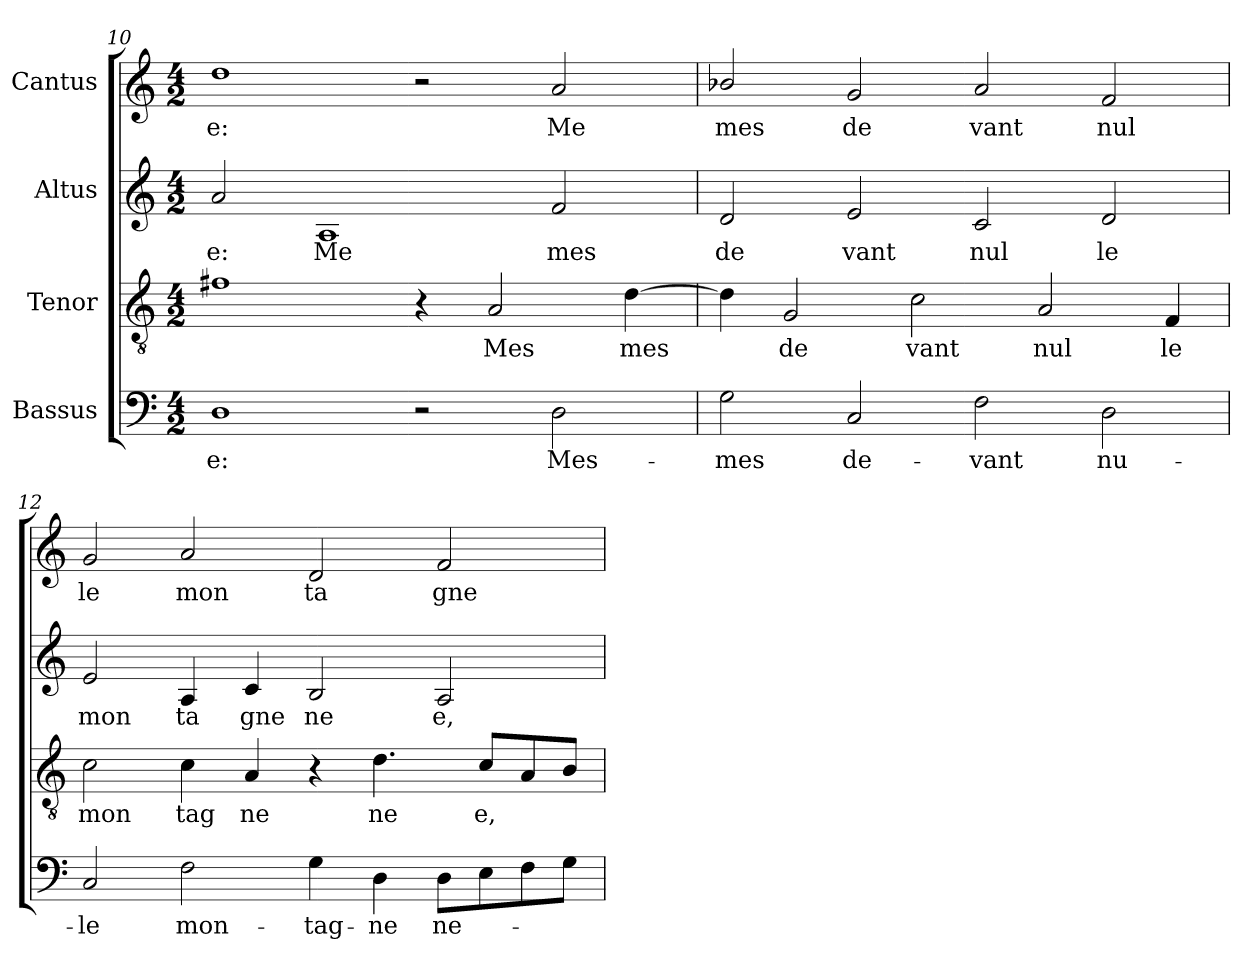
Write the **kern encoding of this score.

**kern	**text	**kern	**text	**kern	**text	**kern	**text
*part4	*part4	*part3	*part3	*part2	*part2	*part1	*part1
*staff4	*staff4	*staff3	*staff3	*staff2	*staff2	*staff1	*staff1
*I"Bassus	*	*I"Tenor	*	*I"Altus	*	*I"Cantus	*
!!LO:PB:g=z
*clefF4	*	*clefGv2	*	*clefG2	*	*clefG2	*
*M4/2	*	*M4/2	*	*M4/2	*	*M4/2	*
=10	=10	=10	=10	=10	=10	=10	=10
!	!LO:LY:b:cj	!	!	!	!LO:LY:b:cj	!	!LO:LY:b:cj
*^	*	*	*	*	*	*	*
1D	64ryy	-e:	1f#X	.	2a/	e:	1dd	-e:
.	1ryy	.	.	.	.	.	.	.
!	!	!	!	!	!	!LO:LY:b:cj	!	!
.	.	.	.	.	1A	Me	.	.
2r	.	.	4r	.	.	.	2r	.
.	2ryy	.	.	.	.	.	.	.
!	!	!	!	!LO:LY:b:cj	!	!	!	!
.	.	.	2A/	Mes	.	.	.	.
!	!	!LO:LY:b:cj	!	!	!	!LO:LY:b:cj	!	!LO:LY:b:cj
2D\	.	Mes-	.	.	2f/	mes	2a/	Me
.	4ryy	.	.	.	.	.	.	.
!	!	!	!	!LO:LY:b	!	!	!	!
.	.	.	[>4d\	mes	.	.	.	.
.	8...ryy	.	.	.	.	.	.	.
=11	=11	=11	=11	=11	=11	=11	=11	=11
!	!	!LO:LY:b:cj	!	!	!	!LO:LY:b:cj	!	!LO:LY:b:cj
*v	*v	*	*	*	*	*	*	*
2G\	-mes	4d\]	.	2d/	de	2b-X/	mes
!	!	!	!LO:LY:b:cj	!	!	!	!
.	.	2G/	de	.	.	.	.
!	!LO:LY:b:cj	!	!	!	!LO:LY:b:cj	!	!LO:LY:b:cj
2C/	de-	.	.	2e/	vant	2g/	de
!	!	!	!LO:LY:b:cj	!	!	!	!
.	.	2c\	vant	.	.	.	.
!	!LO:LY:b:cj	!	!	!	!LO:LY:b:cj	!	!LO:LY:b:cj
2F\	-vant	.	.	2c/	nul	2a/	vant
!	!	!	!LO:LY:b:cj	!	!	!	!
.	.	2A/	nul	.	.	.	.
!	!LO:LY:b:cj	!	!	!	!LO:LY:b:cj	!	!LO:LY:b:cj
2D\	nu-	.	.	2d/	le	2f/	nul
!	!	!	!LO:LY:b:cj	!	!	!	!
.	.	4F/	le	.	.	.	.
=12	=12	=12	=12	=12	=12	=12	=12
!	!LO:LY:b:cj	!	!LO:LY:b:cj	!	!LO:LY:b:cj	!	!LO:LY:b:cj
2C/	-le	2c\	mon	2e/	mon	2g/	le
!	!LO:LY:b:cj	!	!LO:LY:b:cj	!	!LO:LY:b:cj	!	!LO:LY:b:cj
2F\	mon-	4c\	tag	4A/	ta	2a/	mon
!	!	!	!LO:LY:b:cj	!	!LO:LY:b:cj	!	!
.	.	4A/	ne	4c/	gne	.	.
!	!LO:LY:b:cj	!	!	!	!LO:LY:b:cj	!	!LO:LY:b:cj
4G\	-tag-	4r	.	2B/	ne	2d/	ta
!	!LO:LY:b:cj	!	!LO:LY:b:cj	!	!	!	!
4D\	-ne	4.d\	ne	.	.	.	.
!	!LO:LY:b:cj	!	!	!	!LO:LY:b:cj	!	!LO:LY:b:cj
8D\L	ne-	.	.	2A/	e,	2f/	gne
!	!	!	!LO:LY:b:cj	!	!	!	!
8E\	.	8c/L	e,	.	.	.	.
8F\	.	8A/	.	.	.	.	.
8G\J	.	8B/J	.	.	.	.	.
=	=	=	=	=	=	=	=
*-	*-	*-	*-	*-	*-	*-	*-
